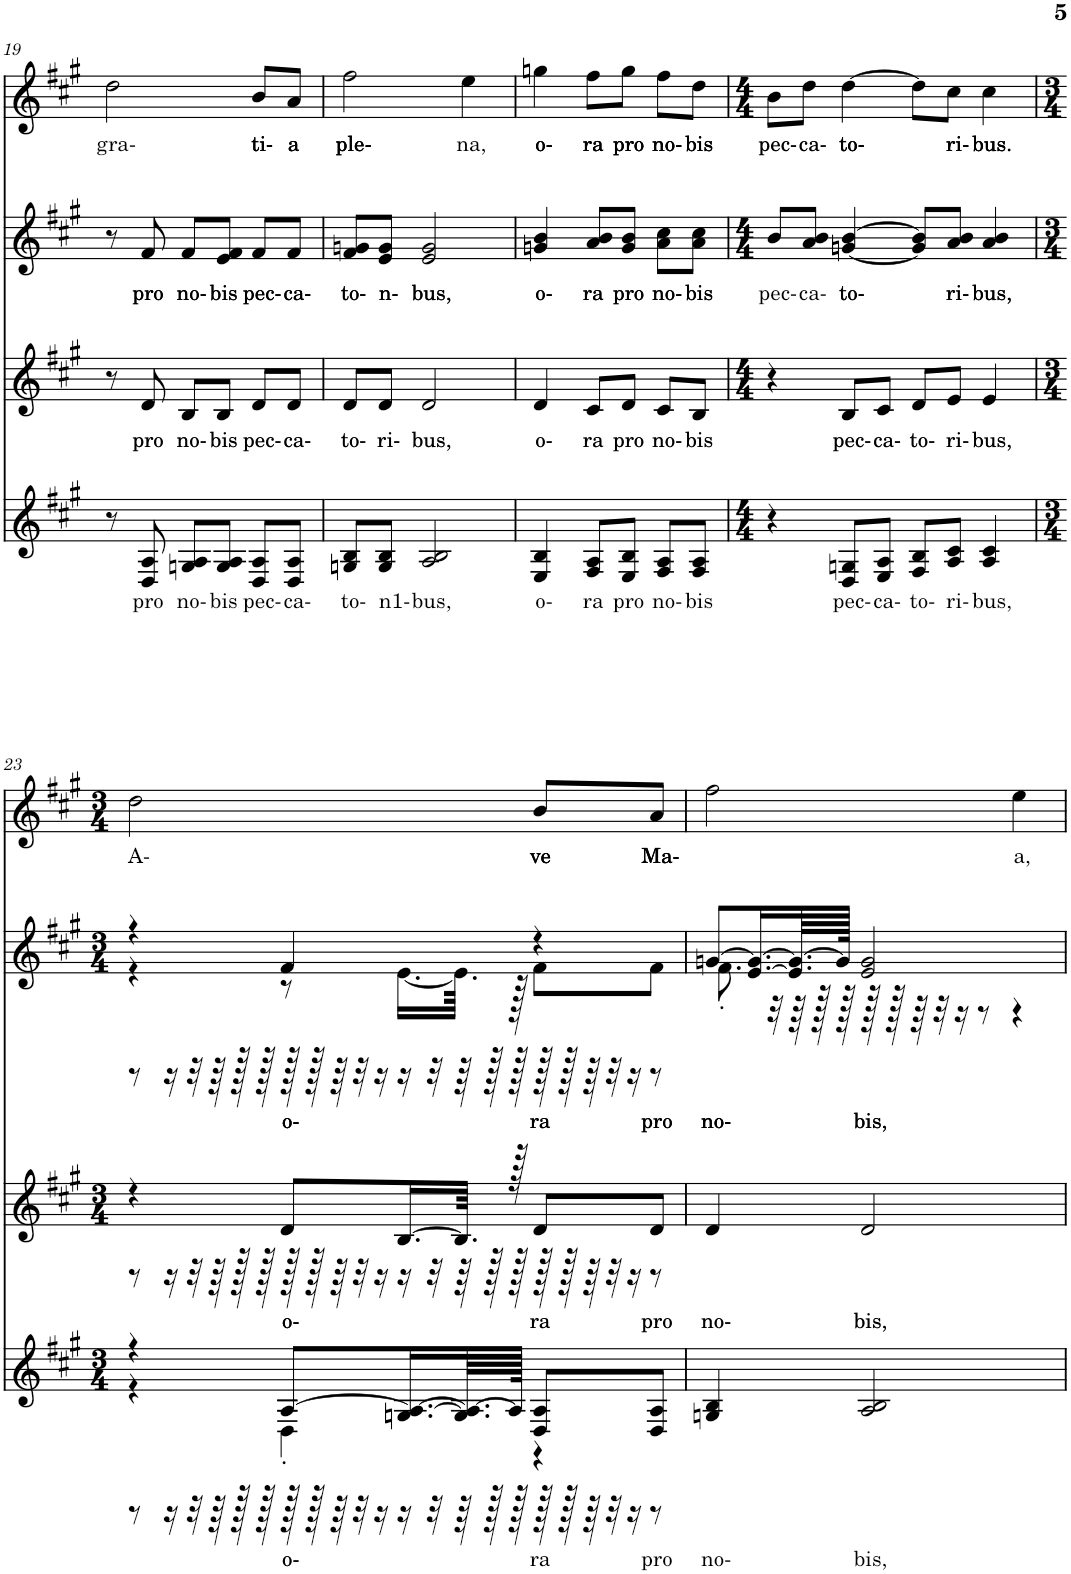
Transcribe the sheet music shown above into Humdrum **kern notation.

**kern	**text	**kern	**text	**kern	**text	**kern	**text
*part4	*part4	*part3	*part3	*part2	*part2	*part1	*part1
*staff4	*staff4	*staff3	*staff3	*staff2	*staff2	*staff1	*staff1
*I"Grand Piano, Bass	*	*I"Grand Piano, Tenor	*	*I"Grand Piano, Alt	*	*I"Grand Piano, Sopran	*
*I'Pno	*	*I'Pno	*	*I'Pno	*	*I'Pno	*
!!LO:PB:g=z
*clefG2	*	*clefG2	*	*clefG2	*	*clefG2	*
*k[f#c#g#]	*	*k[f#c#g#]	*	*k[f#c#g#]	*	*k[f#c#g#]	*
*M3/4	*	*M3/4	*	*M3/4	*	*M3/4	*
=19	=19	=19	=19	=19	=19	=19	=19
!	!	!	!	!	!	!	!LO:LY:b
8r	.	8r	.	8r	.	2dd\	gra-
!	!LO:LY:b	!	!LO:LY:b	!	!LO:LY:b	!	!
8D/ 8A/	pro	8d/	pro	8f#/	pro	.	.
!	!LO:LY:b	!	!LO:LY:b	!	!LO:LY:b	!	!
8Gn/ 8A/L	no-	8B/L	no-	8f#/L	no-	.	.
!	!LO:LY:b	!	!LO:LY:b	!	!LO:LY:b	!	!
8G/ 8A/J	bis	8B/J	bis	8e/ 8f#/J	bis	.	.
!	!LO:LY:b	!	!LO:LY:b	!	!LO:LY:b	!	!LO:LY:b
8D/ 8A/L	pec-	8d/L	pec-	8f#/L	pec-	8b/L	ti-
!	!LO:LY:b	!	!LO:LY:b	!	!LO:LY:b	!	!LO:LY:b
8D/ 8A/J	ca-	8d/J	ca-	8f#/J	ca-	8a/J	a
=20	=20	=20	=20	=20	=20	=20	=20
!	!LO:LY:b	!	!LO:LY:b	!	!LO:LY:b	!	!LO:LY:b
8Gn/ 8B/L	to-	8d/L	to-	8f#/ 8gn/L	to-	2ff#\	ple-
!	!LO:LY:b	!	!LO:LY:b	!	!LO:LY:b	!	!
8G/ 8B/J	n1-	8d/J	ri-	8e/ 8g/J	n-	.	.
!	!LO:LY:b	!	!LO:LY:b	!	!LO:LY:b	!	!
2A/ 2B/	bus,	2d/	bus,	2e/ 2g/	bus,	.	.
!	!	!	!	!	!	!	!LO:LY:b
.	.	.	.	.	.	4ee\	na,
=21	=21	=21	=21	=21	=21	=21	=21
!	!LO:LY:b	!	!LO:LY:b	!	!LO:LY:b	!	!LO:LY:b
4E/ 4B/	o-	4d/	o-	4gn/ 4b/	o-	4ggn\	o-
!	!LO:LY:b	!	!LO:LY:b	!	!LO:LY:b	!	!LO:LY:b
8F#/ 8A/L	ra	8c#/L	ra	8a/ 8b/L	ra	8ff#\L	ra
!	!LO:LY:b	!	!LO:LY:b	!	!LO:LY:b	!	!LO:LY:b
8E/ 8B/J	pro	8d/J	pro	8g/ 8b/J	pro	8gg\J	pro
!	!LO:LY:b	!	!LO:LY:b	!	!LO:LY:b	!	!LO:LY:b
8F#/ 8A/L	no-	8c#/L	no-	8a\ 8cc#\L	no-	8ff#\L	no-
!	!LO:LY:b	!	!LO:LY:b	!	!LO:LY:b	!	!LO:LY:b
8F#/ 8A/J	bis	8B/J	bis	8a\ 8cc#\J	bis	8dd\J	bis
=22	=22	=22	=22	=22	=22	=22	=22
*M4/4	*	*M4/4	*	*M4/4	*	*M4/4	*
!	!	!	!	!	!LO:LY:b	!	!LO:LY:b
4r	.	4r	.	8b/L	pec-	8b\L	pec-
!	!	!	!	!	!LO:LY:b	!	!LO:LY:b
.	.	.	.	8a/ 8b/J	ca-	8dd\J	ca-
!	!LO:LY:b	!	!LO:LY:b	!	!LO:LY:b	!	!LO:LY:b
8D/ 8Gn/L	pec-	8B/L	pec-	[4gn/ [4b/	to-	[4dd\	to-
!	!LO:LY:b	!	!LO:LY:b	!	!	!	!
8E/ 8A/J	ca-	8c#/J	ca-	.	.	.	.
!	!LO:LY:b	!	!LO:LY:b	!	!	!	!
8F#/ 8B/L	to-	8d/L	to-	8g/] 8b/]L	.	8dd\L]	.
!	!LO:LY:b	!	!LO:LY:b	!	!LO:LY:b	!	!LO:LY:b
8A/ 8c#/J	ri-	8e/J	ri-	8a/ 8b/J	ri-	8cc#\J	ri-
!	!LO:LY:b	!	!LO:LY:b	!	!LO:LY:b	!	!LO:LY:b
4A/ 4c#/	bus,	4e/	bus,	4a/ 4b/	bus,	4cc#\	bus.
!!LO:LB:g=z
=23	=23	=23	=23	=23	=23	=23	=23
*M3/4	*	*M3/4	*	*M3/4	*	*M3/4	*
*^	*	*^	*	*^	*	*	*
*	*^	*	*	*	*	*	*^	*	*	*
!	!	!	!	!	!	!	!	!	!	!	!	!LO:LY:b
4r	4r	8r	.	4r	8r	.	4r	4r	8r	.	2dd\	A-
.	.	16r	.	.	16r	.	.	.	16r	.	.	.
.	.	32r	.	.	32r	.	.	.	32r	.	.	.
.	.	64r	.	.	64r	.	.	.	64r	.	.	.
.	.	128r	.	.	128r	.	.	.	128r	.	.	.
.	.	128r	.	.	128r	.	.	.	128r	.	.	.
!	!	!	!LO:LY:b	!	!	!LO:LY:b	!	!	!	!LO:LY:b	!	!
[8A/L	4D'\	128r	o-	8d/L	128r	o-	4f#/	8r	128r	o-	.	.
.	.	128r	.	.	128r	.	.	.	128r	.	.	.
.	.	64r	.	.	64r	.	.	.	64r	.	.	.
.	.	32r	.	.	32r	.	.	.	32r	.	.	.
.	.	16r	.	.	16r	.	.	.	16r	.	.	.
[16.Gn/ 16.A/_L	.	16r	.	[16.B/L	16r	.	.	[16.e\LL	16r	.	.	.
.	.	32r	.	.	32r	.	.	.	32r	.	.	.
64.G/] 64.A/_LL	.	64r	.	64.B/JJkk]	64r	.	.	64.e\JJkk]	64r	.	.	.
.	.	128r	.	.	128r	.	.	.	128r	.	.	.
128A/JJJJk]	.	128r	.	128r	128r	.	.	128r	128r	.	.	.
!	!	!	!LO:LY:b	!	!	!LO:LY:b	!	!	!	!LO:LY:b	!	!LO:LY:b
8D/ 8A/L	4r	128r	ra	8d/L	128r	ra	4r	8f#\L	128r	ra	8b/L	ve
.	.	128r	.	.	128r	.	.	.	128r	.	.	.
.	.	64r	.	.	64r	.	.	.	64r	.	.	.
.	.	32r	.	.	32r	.	.	.	32r	.	.	.
.	.	16r	.	.	16r	.	.	.	16r	.	.	.
!	!	!	!LO:LY:b	!	!	!LO:LY:b	!	!	!	!LO:LY:b	!	!LO:LY:b
8D/ 8A/J	.	8r	pro	8d/J	8r	pro	.	8f#\J	8r	pro	8a/J	Ma-
=24	=24	=24	=24	=24	=24	=24	=24	=24	=24	=24	=24	=24
!	!	!	!LO:LY:b	!	!	!LO:LY:b	!	!	!	!LO:LY:b	!	!
*v	*v	*v	*	*	*	*	*	*v	*v	*	*	*
*	*	*v	*v	*	*	*	*	*	*
4Gn/ 4B/	no-	4d/	no-	[8gn/L	8.f#'\	no-	2ff#\	.
.	.	.	.	[16.e/ 16.g/_L	.	.	.	.
.	.	.	.	.	32r	.	.	.
.	.	.	.	64.e/] 64.g/_LL	64r	.	.	.
.	.	.	.	.	128r	.	.	.
.	.	.	.	128g/JJJJk]	128r	.	.	.
!	!LO:LY:b	!	!LO:LY:b	!	!	!LO:LY:b	!	!
2A/ 2B/	bis,	2d/	bis,	2e/ 2g/	128r	bis,	.	.
.	.	.	.	.	128r	.	.	.
.	.	.	.	.	64r	.	.	.
.	.	.	.	.	32r	.	.	.
.	.	.	.	.	16r	.	.	.
.	.	.	.	.	8r	.	.	.
!	!	!	!	!	!	!	!	!LO:LY:b
.	.	.	.	.	4r	.	4ee\	a,
*	*	*	*	*v	*v	*	*	*
=	=	=	=	=	=	=	=
*-	*-	*-	*-	*-	*-	*-	*-
